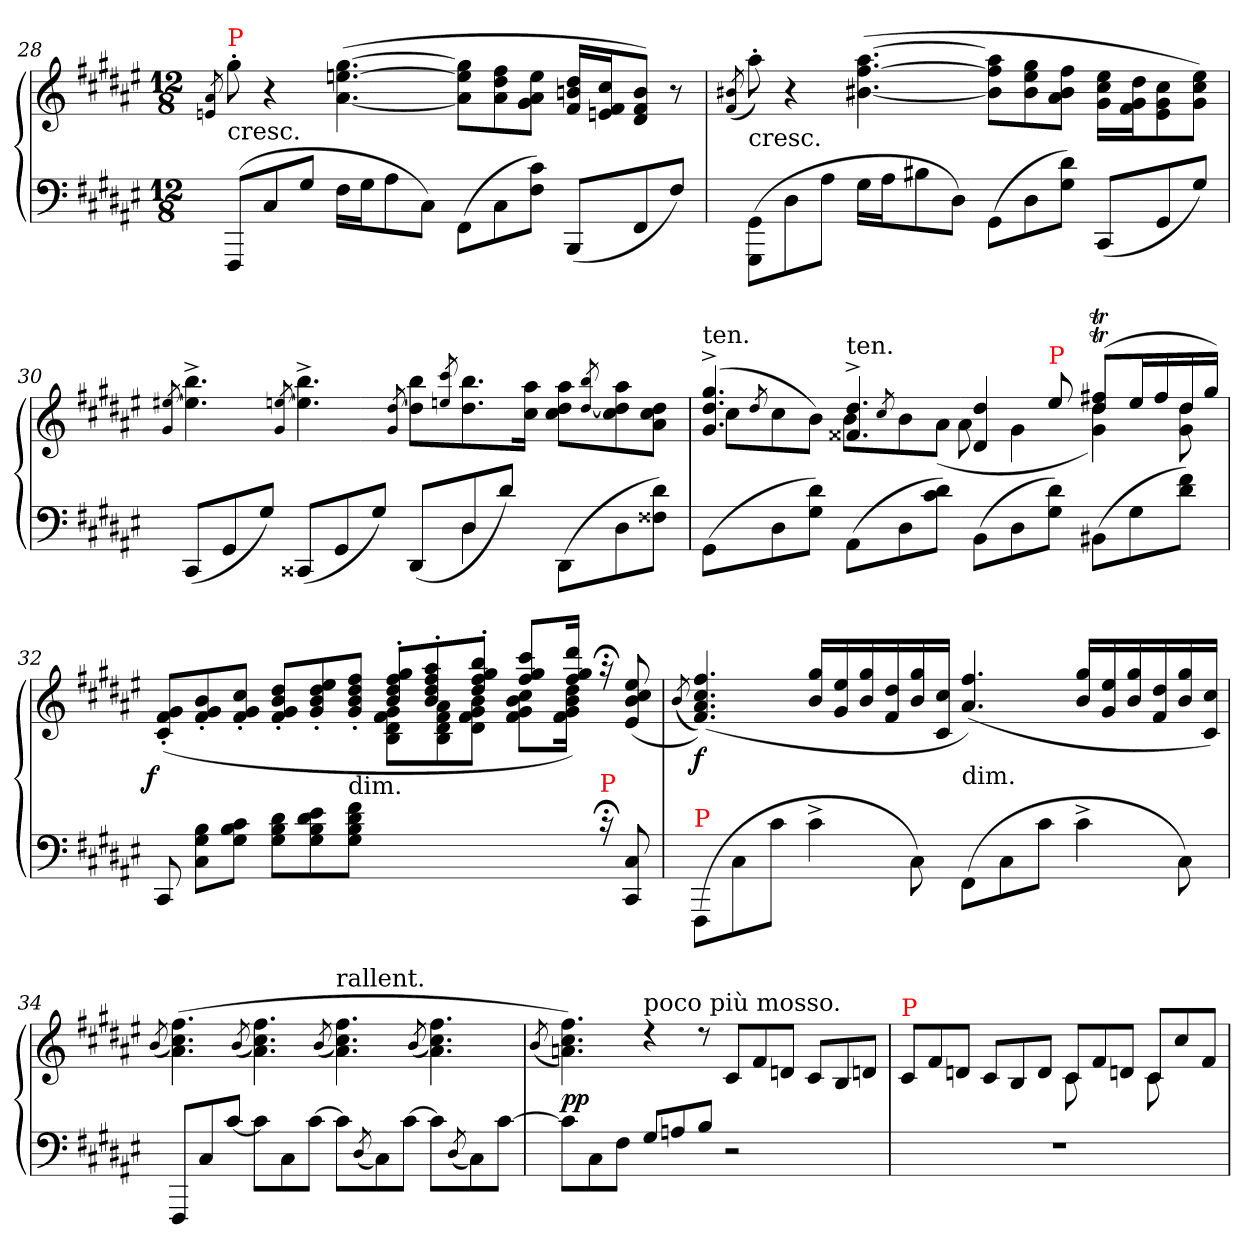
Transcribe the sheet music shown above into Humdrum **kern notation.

**kern	**kern	**dynam
*part1	*part1	*part1
*staff2	*staff1	*staff1/2
*clefF4	*clefG2	*
*k[f#c#g#d#a#e#]	*k[f#c#g#d#a#e#]	*
*F#:	*F#:	*
*M12/8	*M12/8	*
=28	=28	=28
.	8qa#/ 8qen/	.
!	!LO:TX:c:t=cresc.	!
!	!LO:TX:a:color=red:t=P	!
(8FFF#L	8gg#'	.
8C#	4r	.
8G#J	.	.
16F#LL	([4.gg# [4.een [4.a#	.
16G#J	.	.
8A#	.	.
8C#J)	.	.
(>8FF#\L	8gg#] 8ee] 8a#]L	.
8C#	8ff# 8dd# 8a#	.
8c# 8F#J)	8ee 8a# 8g#J	.
(>8BBBL	16dd# 16bn 16f#LL	.
.	16cc# 16f# 16eJ	.
8FF#	8b 8f# 8d#J)	.
8F#J)	8r	.
=29	=29	=29
.	(8qb#X/ 8qf#/	.
!	!LO:TX:c:t=cresc.	!
(8GG#\ 8GGG#\L	8aa#')	.
8D#	4r	.
8A#J	.	.
16G#LL	([4.aa# [4.ff# [4.b#	.
16A#J	.	.
8B#X	.	.
8D#J)	.	.
(>8GG#L	8aa#] 8ff#] 8b#]L	.
8D#	8gg# 8ee# 8b#	.
8d# 8G#J)	8ff# 8b# 8a#J	.
(>8CC#L	16ee#\ 16cc#\ 16g#\LL	.
.	16dd# 16g# 16f#J	.
8GG#	8cc# 8g# 8e#	.
8G#J)	8ee# 8cc# 8g#J)	.
=30	=30	=30
.	[8qee#X/ 8qg#/	.
*^	*	*
(>8CC#L	4.ryy	4.bb^< 4.ee#]^<	.
8GG#	.	.	.
8G#J)	.	.	.
.	.	[8qeen/ 8qg#/	.
(>8CC##XL	4.ryy	4.bb^< 4.ee]^<	.
8GG#	.	.	.
8G#J)	.	.	.
.	.	[8qdd#/ 8qg#/	.
(>8DD#L	8ryy	8bb 8dd#]L	.
.	.	8qccc#/ 8qeen/	.
8D#	4D#	8.bb 8.dd#	.
8d#J)	.	.	.
.	.	16aa# 16cc#Jk	.
(>8DD#L	4.ryy	8aa# 8dd# 8cc#L	.
.	.	8qbb/ [8qdd#/	.
8D#	.	8aa# 8dd#] 8cc#	.
8d# 8F##XJ)	.	8dd# 8cc# 8a#J	.
*v	*v	*	*
=31	=31	=31
*	*^	*
!	!LO:TX:a:t=ten.	!	!
(>8GG#L	(>4.gg#^< 4.dd#^< 4.g#^<	8cc#L	.
.	.	8qdd#/	.
8D#	.	8cc#	.
8d# 8G#J)	.	8bJ)	.
!	!LO:TX:a:t=ten.	!	!
(>8AA#L	4.dd#^< 4.f##X^<	8bL	.
.	.	8qcc#/	.
8D#	.	8b	.
8d# 8c#J)	.	(>8a#J	.
(>8BBL	4dd# 4d#	8a#	.
8D#	.	4g#	.
!	!LO:TX:a:color=red:t=P	!	!
8d# 8G#J)	(>8ee#	.	.
(>8BB#XL	(>8ff#XT 8dd#TL	4dd# 4g#)	.
8G#	16ee#L	.	.
.	16ff#	.	.
8f# 8d#J)	16dd#	8dd# 8g#	.
.	16gg#JJ)	.	.
=32	=32	=32	=32
!	!	!	!LO:DY:rj
8CC#	(>8g#'> 8f#'> 8c#'>L	2.ryy	f
8B 8G# 8C#L	8b'> 8g#'> 8f#'>	.	.
8c# 8B 8G#J	8cc#'> 8g#'> 8f#'>J	.	.
8d# 8B 8G#L	8dd#'>/ 8b'>/ 8g#'>/ 8f#'>/L	.	.
8e# 8d# 8B 8G#	8ee#'> 8dd#'> 8b'> 8g#'>	.	.
!	!LO:TX:c:t=dim.	!	!
8f# 8d# 8B 8G#J	8ff#'> 8dd#'> 8b'> 8g#'>J	.	.
4.ryy	8gg#'> 8ff#'> 8dd#'> 8b'>L	8g# 8f# 8d# 8BL	.
.	8aa#'> 8ff#'> 8dd#'> 8b'>	8a# 8f# 8d# 8B	.
.	8bb'> 8gg#'> 8ff#'> 8dd#'>J	8b 8g# 8f# 8d#J	.
8.ryy	8ccc# 8gg# 8ff#L	8cc# 8b 8g# 8f#L	.
.	16ddd# 16gg# 16ff#Jk)	16dd# 16b 16g# 16f#Jk	.
!LO:TX:a:color=red:t=P	!	!	!
16r;<c	16r;<aa	8.ryy	.
8C# 8CC#	(>8ee# 8cc# 8b 8e#	.	.
*	*v	*v	*
=33	=33	=33
.	(8qb/	.
!LO:TX:a:color=red:t=P	!	!
(8FFF#/L	(>4.ff#/ 4.cc#/ 4.a#/ 4.f#/))	f
8C#\	.	.
8c#\J	.	.
4c#^<	16gg#/ 16b/LL	.
.	16ee# 16g#	.
.	16gg# 16b	.
.	16dd# 16f#	.
8C#\)	16gg# 16b	.
.	16cc# 16c#JJ	.
!	!LO:TX:c:t=dim.	!
(8FF#L	(>4.ff#/ 4.a#/)	.
8C#	.	.
8c#J	.	.
4c#^<	16gg#/ 16b/LL	.
.	16ee# 16g#	.
.	16gg# 16b	.
.	16dd# 16f#	.
8C#\)	16gg# 16b	.
.	16cc# 16c#JJ)	.
=34	=34	=34
.	(<8qb/	.
8FFF#L	(>4.ff# 4.cc# 4.a#)	.
8C#	.	.
[8c#J	.	.
.	(8qb/	.
8c#L]	4.ff# 4.cc# 4.a#)	.
8C#	.	.
[8c#J	.	.
.	(<8qb/	.
!	!LO:TX:a:t=rallent.	!
8c#L]	4.ff# 4.cc# 4.a#)	.
(<8qD#/	.	.
8C#)	.	.
[8c#J	.	.
.	(<8qb/	.
8c#L]	4.ff# 4.cc# 4.a#)	.
(<8qD#/	.	.
8C#)	.	.
[8c#J	.	.
=35	=35	=35
.	(<8qb/	.
8c#L]	4.ff# 4.cc# 4.an))	pp
8C#	.	.
8F#J	.	.
!	!LO:TX:a:t=poco più mosso.	!
8G#/L	4rdd	.
8An	.	.
8BJ	8rdd	.
2r	8c#/L	.
.	8f#	.
.	8dnJ	.
.	8c#/L	.
4ryy	8B/	.
.	8dn/J	.
=36	=36	=36
*	*^	*
!	!LO:TX:a:color=red:t=P	!	!
1.rF	8c#L	2.ryy	.
.	8f#	.	.
.	8dnJ	.	.
.	8c#L	.	.
.	8B	.	.
.	8dJ	.	.
.	8c#L	8c#	.
.	8f#	4ryy	.
.	8dnJ	.	.
.	8c#L	8c#	.
.	8cc#	4ryy	.
.	8f#J	.	.
*	*v	*v	*
=	=	=
*-	*-	*-
